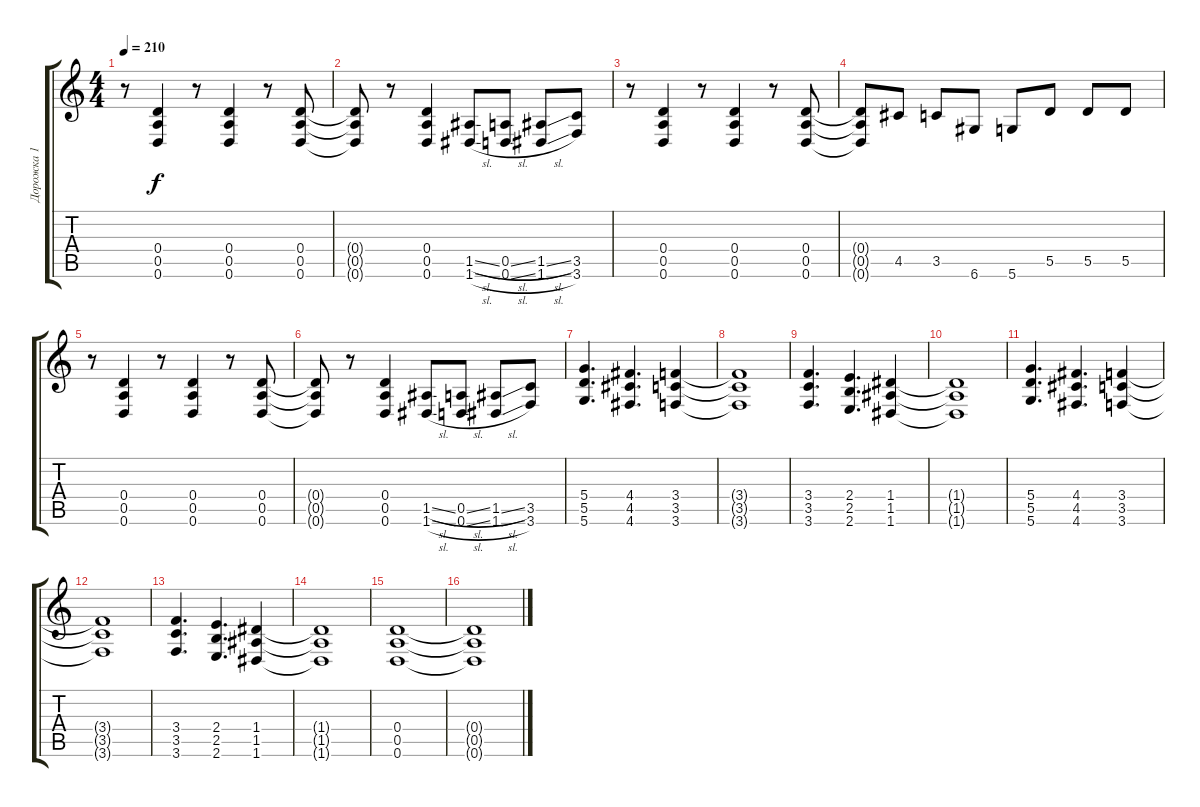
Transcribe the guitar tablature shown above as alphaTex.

\track ("Дорожка 1" "Дорожка 1") {instrument distortionguitar}
\staff {score tabs}
\tuning (E4 B3 G3 D3 A2 D2) {hide}
\ts (4 4)
\tempo 210
\clef g2
\ks c
r.8{dy f} (0.4 0.5 0.6).4 r.8 (0.4 0.5 0.6).4 r.8 (0.4 0.5 0.6).8 |
(0.4{t} 0.5{t} 0.6{t}).8 r.8 (0.4 0.5 0.6).4 (1.5{sl} 1.6{sl}).8 (0.5{sl} 0.6{sl}).8 (1.5{sl} 1.6{sl}).8 (3.5 3.6).8 |
r.8 (0.4 0.5 0.6).4 r.8 (0.4 0.5 0.6).4 r.8 (0.4 0.5 0.6).8 |
(0.4{t} 0.5{t} 0.6{t}).8 4.5.8 3.5.8 6.6.8 5.6.8 5.5.8 5.5.8 5.5.8 |
r.8 (0.4 0.5 0.6).4 r.8 (0.4 0.5 0.6).4 r.8 (0.4 0.5 0.6).8 |
(0.4{t} 0.5{t} 0.6{t}).8 r.8 (0.4 0.5 0.6).4 (1.5{sl} 1.6{sl}).8 (0.5{sl} 0.6{sl}).8 (1.5{sl} 1.6{sl}).8 (3.5 3.6).8 |
(5.4 5.5 5.6).4{d} (4.4 4.5 4.6).4{d} (3.4 3.5 3.6).4 |
(3.4{t} 3.5{t} 3.6{t}).1 |
(3.4 3.5 3.6).4{d} (2.4 2.5 2.6).4{d} (1.4 1.5 1.6).4 |
(1.4{t} 1.5{t} 1.6{t}).1 |
(5.4 5.5 5.6).4{d} (4.4 4.5 4.6).4{d} (3.4 3.5 3.6).4 |
(3.4{t} 3.5{t} 3.6{t}).1 |
(3.4 3.5 3.6).4{d} (2.4 2.5 2.6).4{d} (1.4 1.5 1.6).4 |
(1.4{t} 1.5{t} 1.6{t}).1 |
(0.4 0.5 0.6).1 |
(0.4{t} 0.5{t} 0.6{t}).1
